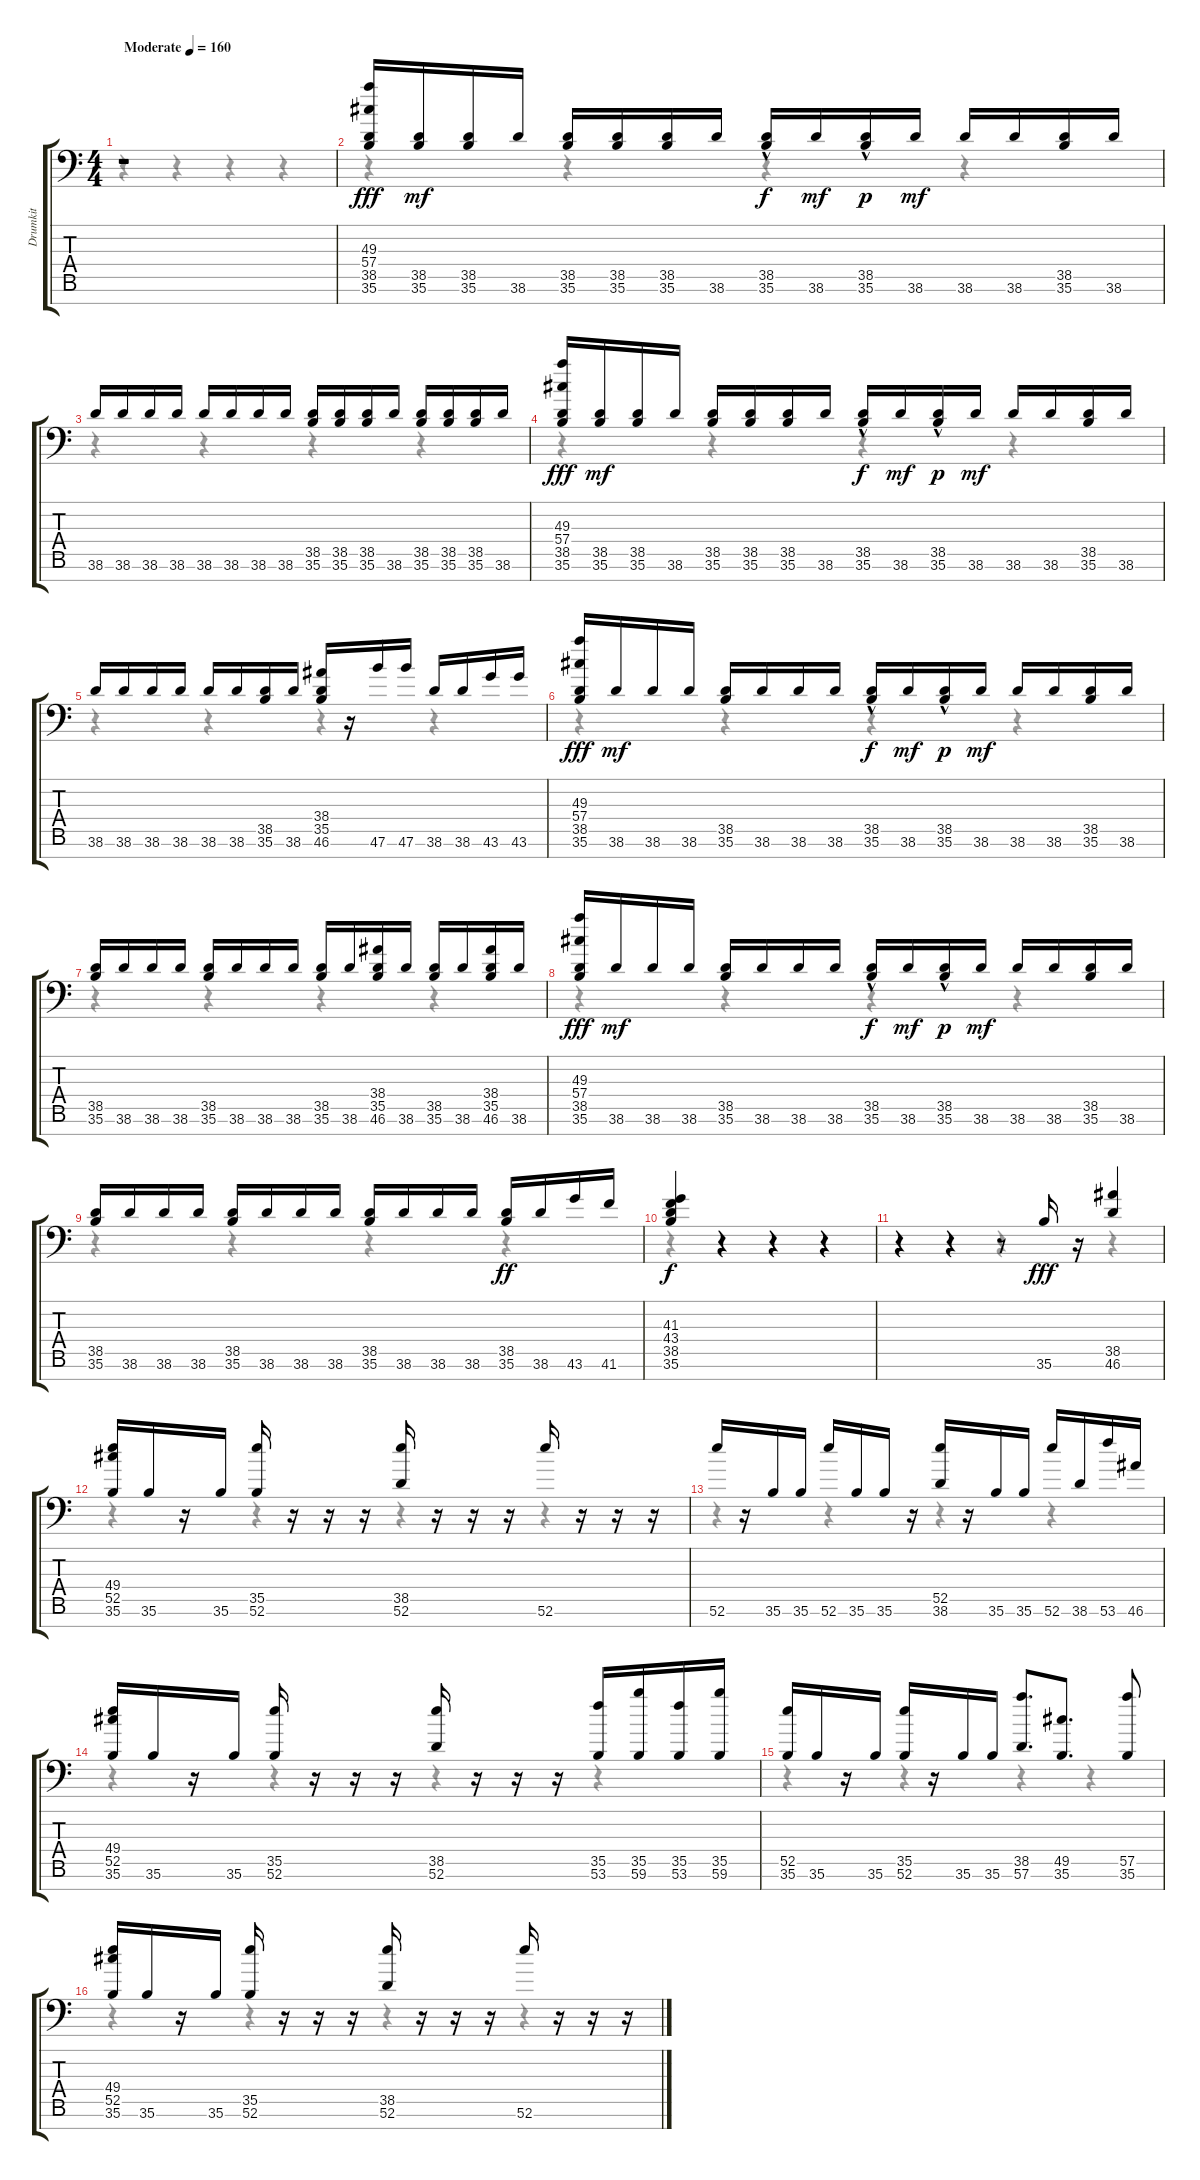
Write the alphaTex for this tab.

\track ("Drumkit" "Drumkit") {instrument acousticgrandpiano}
\staff {score tabs}
\tuning (C-1 C-1 C-1 C-1 C-1 C-1 C-1) {hide}
\voice
\ts (4 4)
\tempo (160 "Moderate")
\clef f4
\ks c
r.1{dy fff instrument acousticgrandpiano} |
(49.3 57.4 38.5 35.6).16 (38.5 35.6).16{dy mf} (38.5 35.6).16 38.6.16 (38.5 35.6).16 (38.5 35.6).16 (38.5 35.6).16 38.6.16 (38.5{hac} 35.6{hac}).16{dy f} 38.6.16{dy mf} (38.5{hac} 35.6{hac}).16{dy p} 38.6.16{dy mf} 38.6.16 38.6.16 (38.5 35.6).16 38.6.16 |
38.6.16 38.6.16 38.6.16 38.6.16 38.6.16 38.6.16 38.6.16 38.6.16 (38.5 35.6).16 (38.5 35.6).16 (38.5 35.6).16 38.6.16 (38.5 35.6).16 (38.5 35.6).16 (38.5 35.6).16 38.6.16 |
(49.3 57.4 38.5 35.6).16{dy fff} (38.5 35.6).16{dy mf} (38.5 35.6).16 38.6.16 (38.5 35.6).16 (38.5 35.6).16 (38.5 35.6).16 38.6.16 (38.5{hac} 35.6{hac}).16{dy f} 38.6.16{dy mf} (38.5{hac} 35.6{hac}).16{dy p} 38.6.16{dy mf} 38.6.16 38.6.16 (38.5 35.6).16 38.6.16 |
38.6.16 38.6.16 38.6.16 38.6.16 38.6.16 38.6.16 (38.5 35.6).16 38.6.16 (38.4 35.5 46.6).16 r.16 47.6.16 47.6.16 38.6.16 38.6.16 43.6.16 43.6.16 |
(49.3 57.4 38.5 35.6).16{dy fff} 38.6.16{dy mf} 38.6.16 38.6.16 (38.5 35.6).16 38.6.16 38.6.16 38.6.16 (38.5{hac} 35.6{hac}).16{dy f} 38.6.16{dy mf} (38.5{hac} 35.6{hac}).16{dy p} 38.6.16{dy mf} 38.6.16 38.6.16 (38.5 35.6).16 38.6.16 |
(38.5 35.6).16 38.6.16 38.6.16 38.6.16 (38.5 35.6).16 38.6.16 38.6.16 38.6.16 (38.5 35.6).16 38.6.16 (38.4 35.5 46.6).16 38.6.16 (38.5 35.6).16 38.6.16 (38.4 35.5 46.6).16 38.6.16 |
(49.3 57.4 38.5 35.6).16{dy fff} 38.6.16{dy mf} 38.6.16 38.6.16 (38.5 35.6).16 38.6.16 38.6.16 38.6.16 (38.5{hac} 35.6{hac}).16{dy f} 38.6.16{dy mf} (38.5{hac} 35.6{hac}).16{dy p} 38.6.16{dy mf} 38.6.16 38.6.16 (38.5 35.6).16 38.6.16 |
(38.5 35.6).16 38.6.16 38.6.16 38.6.16 (38.5 35.6).16 38.6.16 38.6.16 38.6.16 (38.5 35.6).16 38.6.16 38.6.16 38.6.16 (38.5 35.6).16{dy ff} 38.6.16 43.6.16 41.6.16 |
(41.3 43.4 38.5 35.6).4{dy f} r.4 r.4 r.4 |
r.4 r.4 r.8 35.6.16{dy fff} r.16 (38.5 46.6).4 |
(49.4 52.5 35.6).16 35.6.16 r.16 35.6.16 (35.5 52.6).16 r.16 r.16 r.16 (38.5 52.6).16 r.16 r.16 r.16 52.6.16 r.16 r.16 r.16 |
52.6.16 r.16 35.6.16 35.6.16 52.6.16 35.6.16 35.6.16 r.16 (52.5 38.6).16 r.16 35.6.16 35.6.16 52.6.16 38.6.16 53.6.16 46.6.16 |
(49.4 52.5 35.6).16 35.6.16 r.16 35.6.16 (35.5 52.6).16 r.16 r.16 r.16 (38.5 52.6).16 r.16 r.16 r.16 (35.5 53.6).16 (35.5 59.6).16 (35.5 53.6).16 (35.5 59.6).16 |
(52.5 35.6).16 35.6.16 r.16 35.6.16 (35.5 52.6).16 r.16 35.6.16 35.6.16 (38.5 57.6).8{d} (49.5 35.6).8{d} (57.5 35.6).8 |
(49.4 52.5 35.6).16 35.6.16 r.16 35.6.16 (35.5 52.6).16 r.16 r.16 r.16 (38.5 52.6).16 r.16 r.16 r.16 52.6.16 r.16 r.16 r.16
\voice
\clef f4
\ottava regular
\simile none
\ks c
r.4{dy f} r.4 r.4 r.4 |
r.4 r.4 r.4 r.4 |
r.4 r.4 r.4 r.4 |
r.4 r.4 r.4 r.4 |
r.4 r.4 r.4 r.4 |
r.4 r.4 r.4 r.4 |
r.4 r.4 r.4 r.4 |
r.4 r.4 r.4 r.4 |
r.4 r.4 r.4 r.4 |
r.4 r.4 r.4 r.4 |
r.4 r.4 r.4 r.4 |
r.4 r.4 r.4 r.4 |
r.4 r.4 r.4 r.4 |
r.4 r.4 r.4 r.4 |
r.4 r.4 r.4 r.4 |
r.4 r.4 r.4 r.4
